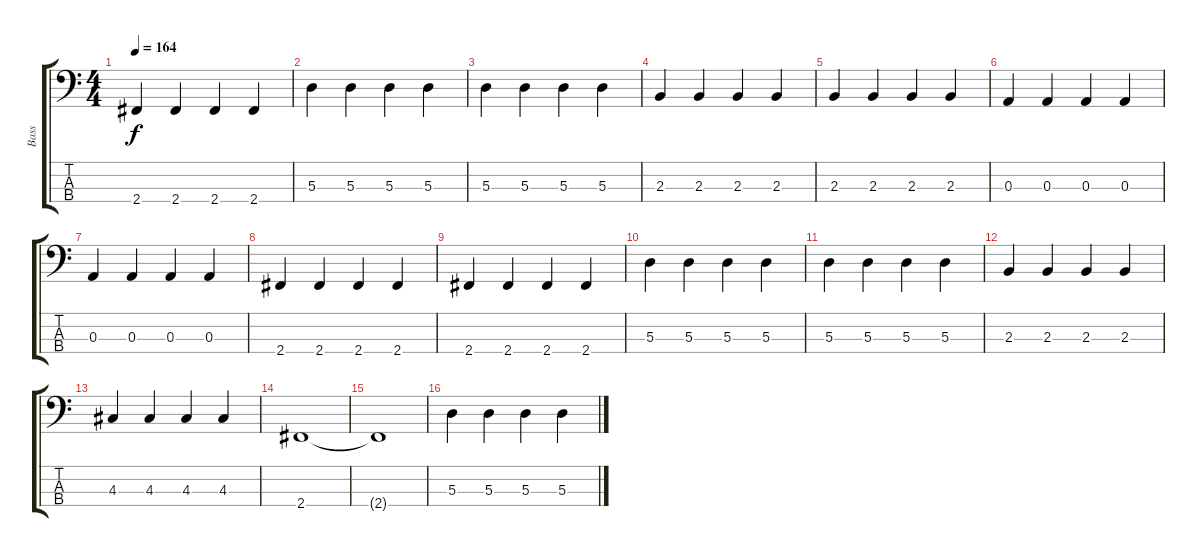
\track ("Bass" "Bass") {instrument electricbassfinger}
\staff {score tabs}
\tuning (G2 D2 A1 E1) {hide}
\ts (4 4)
\tempo 164
\clef f4
\ks c
2.4.4{dy f} 2.4.4 2.4.4 2.4.4 |
5.3.4 5.3.4 5.3.4 5.3.4 |
5.3.4 5.3.4 5.3.4 5.3.4 |
2.3.4 2.3.4 2.3.4 2.3.4 |
2.3.4 2.3.4 2.3.4 2.3.4 |
0.3.4 0.3.4 0.3.4 0.3.4 |
0.3.4 0.3.4 0.3.4 0.3.4 |
2.4.4 2.4.4 2.4.4 2.4.4 |
2.4.4 2.4.4 2.4.4 2.4.4 |
5.3.4 5.3.4 5.3.4 5.3.4 |
5.3.4 5.3.4 5.3.4 5.3.4 |
2.3.4 2.3.4 2.3.4 2.3.4 |
4.3.4 4.3.4 4.3.4 4.3.4 |
2.4.1 |
2.4{t}.1 |
5.3.4 5.3.4 5.3.4 5.3.4
